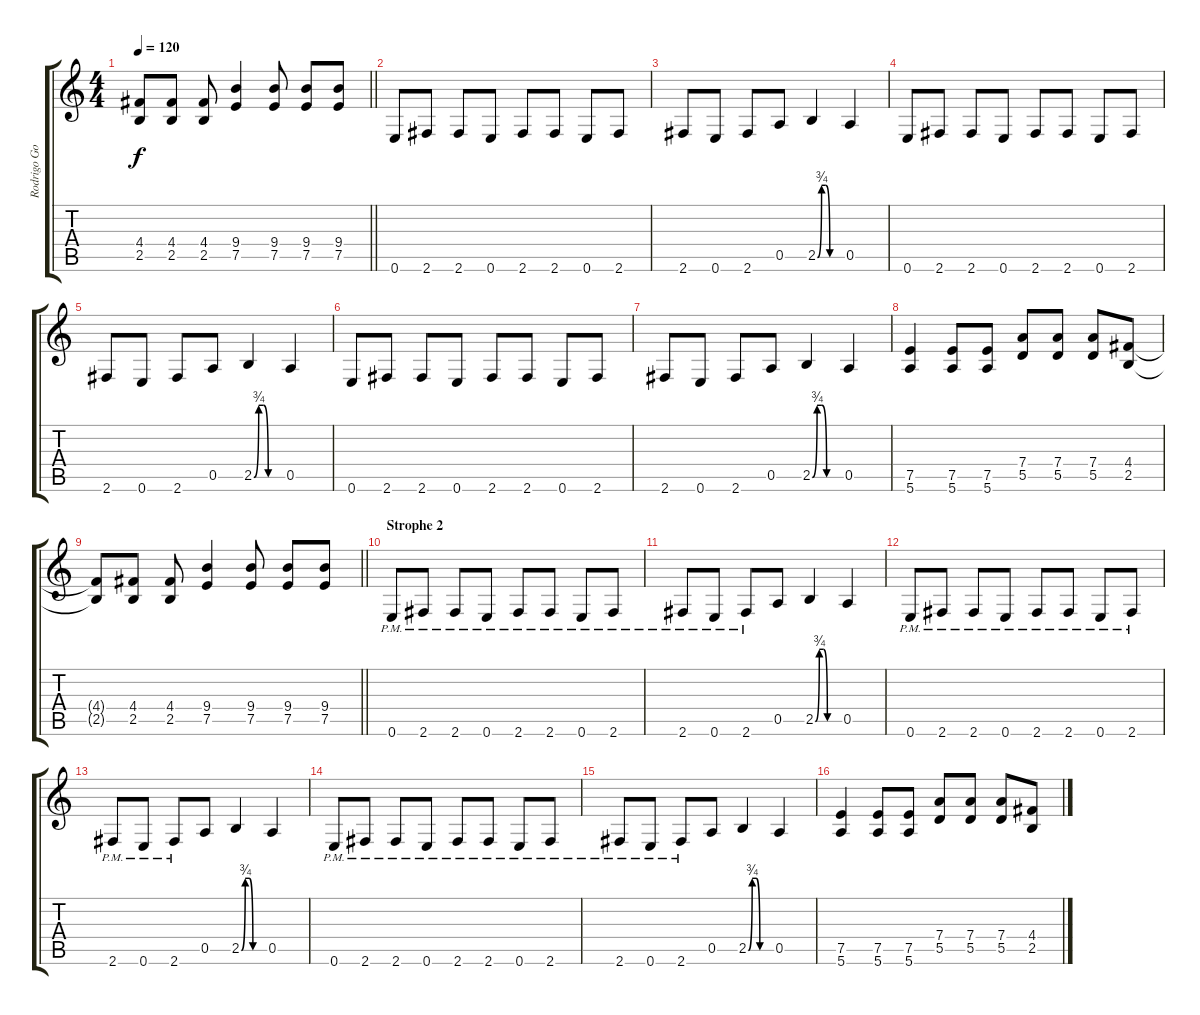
\track ("Rodrigo Gonzalez" "Rodrigo Go") {instrument overdrivenguitar}
\staff {score tabs}
\tuning (E4 B3 G3 D3 A2 E2) {hide}
\ts (4 4)
\tempo 120
\clef g2
\barLineRight lightlight
\ks c
(4.4{t} 2.5{t}).8{dy f} (4.4 2.5).8 (4.4 2.5).8 (9.4 7.5).4 (9.4 7.5).8 (9.4 7.5).8 (9.4 7.5).8 |
0.6.8 2.6.8 2.6.8 0.6.8 2.6.8 2.6.8 0.6.8 2.6.8 |
2.6.8 0.6.8 2.6.8 0.5.8 2.5{be (custom 0 0 10 3 20 3 30 0 60 0)}.4 0.5.4 |
0.6.8 2.6.8 2.6.8 0.6.8 2.6.8 2.6.8 0.6.8 2.6.8 |
2.6.8 0.6.8 2.6.8 0.5.8 2.5{be (custom 0 0 10 3 20 3 30 0 60 0)}.4 0.5.4 |
0.6.8 2.6.8 2.6.8 0.6.8 2.6.8 2.6.8 0.6.8 2.6.8 |
2.6.8 0.6.8 2.6.8 0.5.8 2.5{be (custom 0 0 10 3 20 3 30 0 60 0)}.4 0.5.4 |
(7.5 5.6).4 (7.5 5.6).8 (7.5 5.6).8 (7.4 5.5).8 (7.4 5.5).8 (7.4 5.5).8 (4.4 2.5).8 |
\barLineRight lightlight
(4.4{t} 2.5{t}).8 (4.4 2.5).8 (4.4 2.5).8 (9.4 7.5).4 (9.4 7.5).8 (9.4 7.5).8 (9.4 7.5).8 |
\section ("" "Strophe 2")
0.6{pm}.8 2.6{pm}.8 2.6{pm}.8 0.6{pm}.8 2.6{pm}.8 2.6{pm}.8 0.6{pm}.8 2.6{pm}.8 |
2.6{pm}.8 0.6{pm}.8 2.6{pm}.8 0.5.8 2.5{be (custom 0 0 10 3 20 3 30 0 60 0)}.4 0.5.4 |
0.6{pm}.8 2.6{pm}.8 2.6{pm}.8 0.6{pm}.8 2.6{pm}.8 2.6{pm}.8 0.6{pm}.8 2.6{pm}.8 |
2.6{pm}.8 0.6{pm}.8 2.6{pm}.8 0.5.8 2.5{be (custom 0 0 10 3 20 3 30 0 60 0)}.4 0.5.4 |
0.6{pm}.8 2.6{pm}.8 2.6{pm}.8 0.6{pm}.8 2.6{pm}.8 2.6{pm}.8 0.6{pm}.8 2.6{pm}.8 |
2.6{pm}.8 0.6{pm}.8 2.6{pm}.8 0.5.8 2.5{be (custom 0 0 10 3 20 3 30 0 60 0)}.4 0.5.4 |
(7.5 5.6).4 (7.5 5.6).8 (7.5 5.6).8 (7.4 5.5).8 (7.4 5.5).8 (7.4 5.5).8 (4.4 2.5).8
